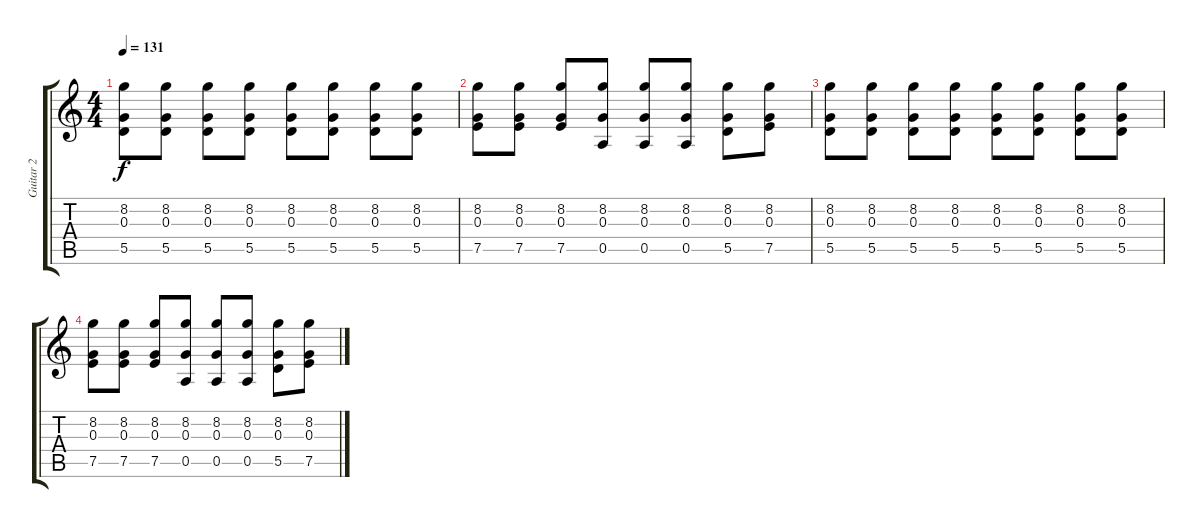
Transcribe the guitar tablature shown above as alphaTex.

\track ("Guitar 2" "Guitar 2") {instrument electricguitarclean}
\staff {score tabs}
\tuning (E4 B3 G3 D3 A2 E2) {hide}
\ts (4 4)
\tempo 131
\clef g2
\ks c
(8.2 0.3 5.5).8{dy f} (8.2 0.3 5.5).8 (8.2 0.3 5.5).8 (8.2 0.3 5.5).8 (8.2 0.3 5.5).8 (8.2 0.3 5.5).8 (8.2 0.3 5.5).8 (8.2 0.3 5.5).8 |
(8.2 0.3 7.5).8 (8.2 0.3 7.5).8 (8.2 0.3 7.5).8 (8.2 0.3 0.5).8 (8.2 0.3 0.5).8 (8.2 0.3 0.5).8 (8.2 0.3 5.5).8 (8.2 0.3 7.5).8 |
(8.2 0.3 5.5).8 (8.2 0.3 5.5).8 (8.2 0.3 5.5).8 (8.2 0.3 5.5).8 (8.2 0.3 5.5).8 (8.2 0.3 5.5).8 (8.2 0.3 5.5).8 (8.2 0.3 5.5).8 |
(8.2 0.3 7.5).8 (8.2 0.3 7.5).8 (8.2 0.3 7.5).8 (8.2 0.3 0.5).8 (8.2 0.3 0.5).8 (8.2 0.3 0.5).8 (8.2 0.3 5.5).8 (8.2 0.3 7.5).8
